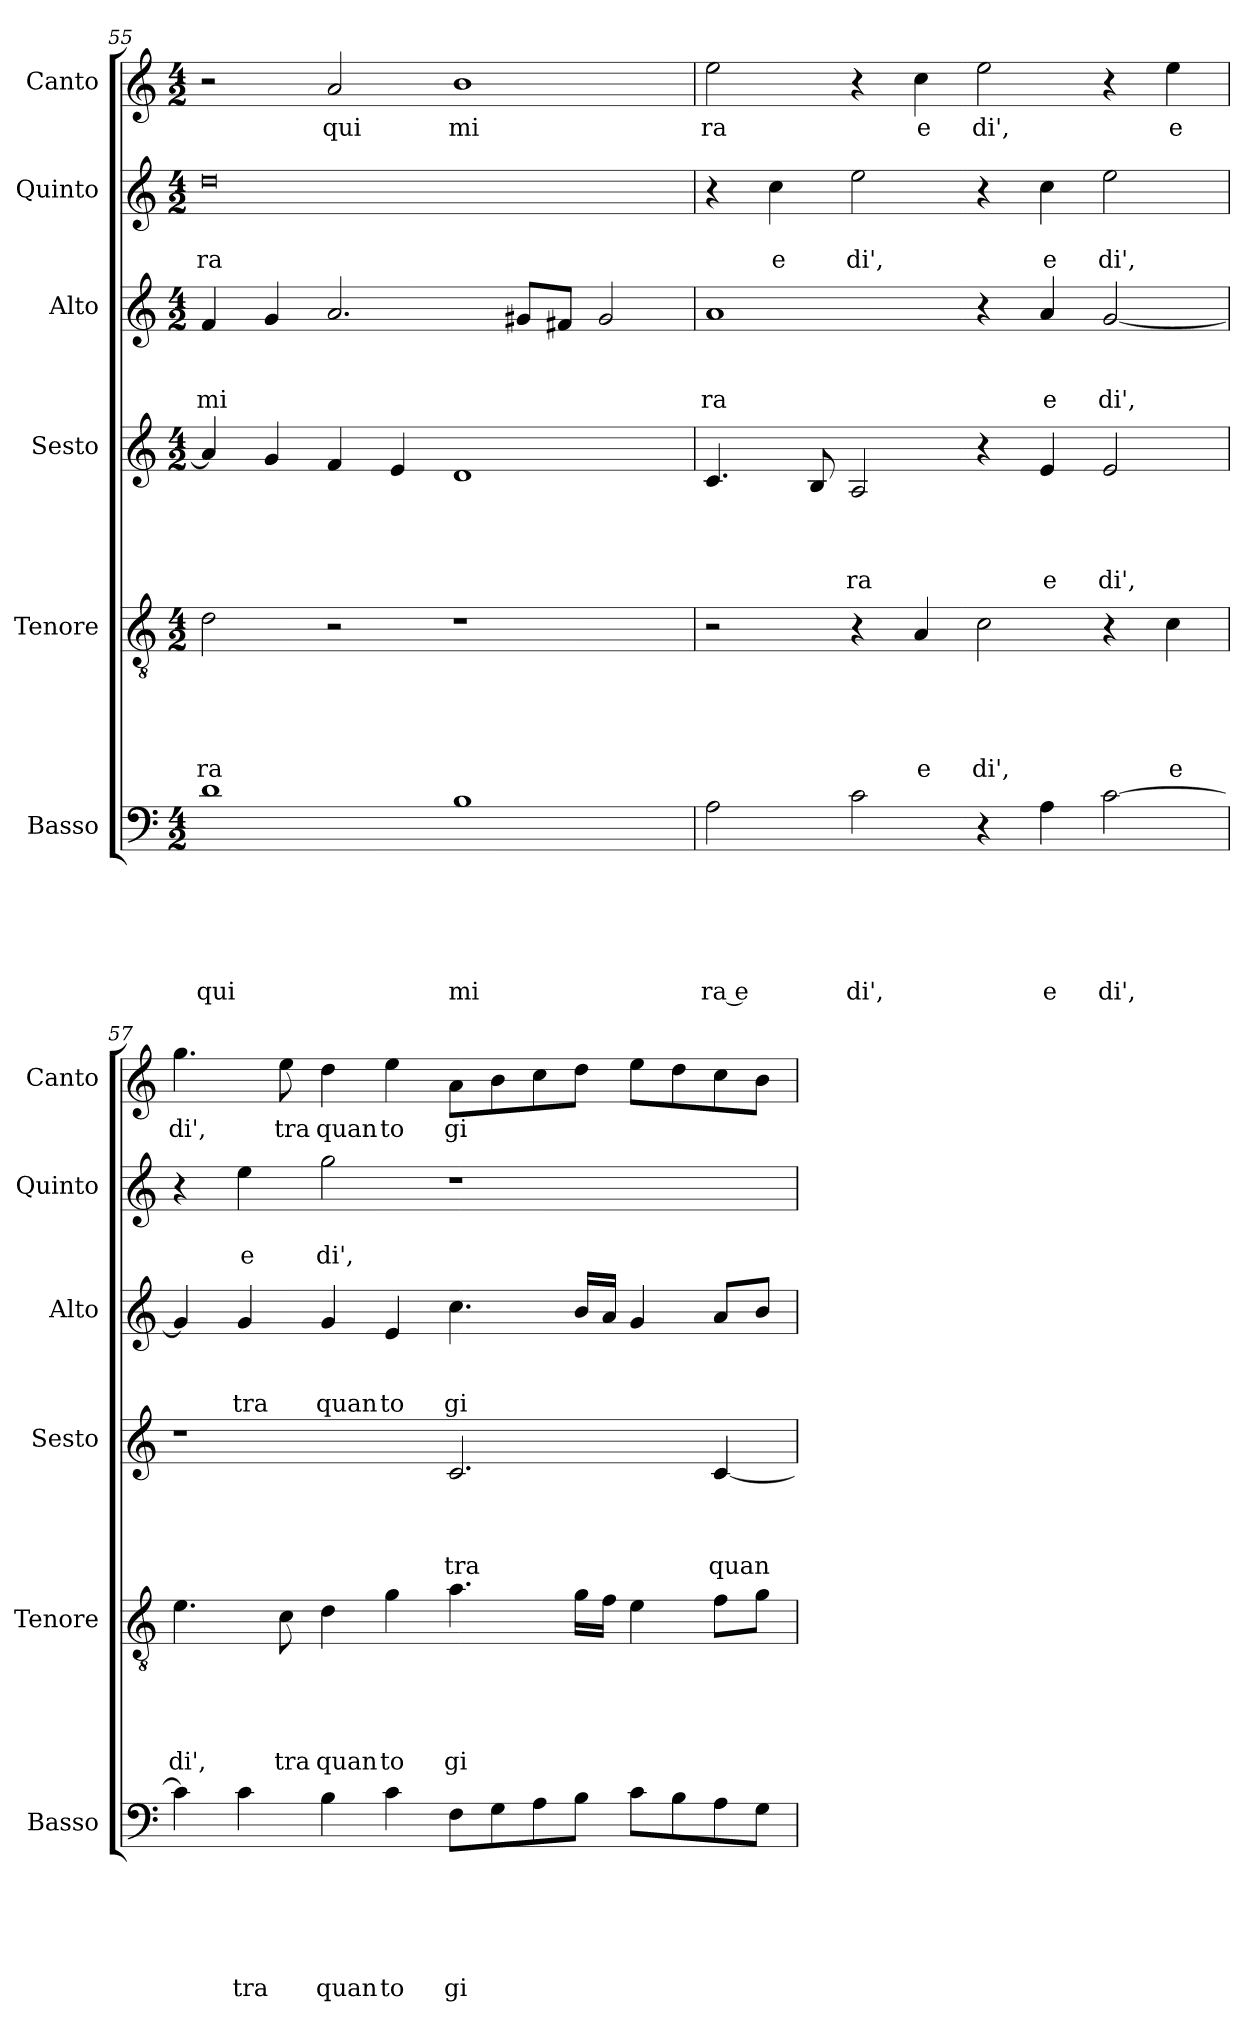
**kern	**text	**text	**text	**text	**text	**text	**kern	**text	**text	**text	**text	**text	**kern	**text	**text	**text	**text	**kern	**text	**text	**text	**kern	**text	**text	**kern	**text
*part6	*part6	*part6	*part6	*part6	*part6	*part6	*part5	*part5	*part5	*part5	*part5	*part5	*part4	*part4	*part4	*part4	*part4	*part3	*part3	*part3	*part3	*part2	*part2	*part2	*part1	*part1
*staff6	*staff6	*staff6	*staff6	*staff6	*staff6	*staff6	*staff5	*staff5	*staff5	*staff5	*staff5	*staff5	*staff4	*staff4	*staff4	*staff4	*staff4	*staff3	*staff3	*staff3	*staff3	*staff2	*staff2	*staff2	*staff1	*staff1
*I"Basso	*	*	*	*	*	*	*I"Tenore	*	*	*	*	*	*I"Sesto	*	*	*	*	*I"Alto	*	*	*	*I"Quinto	*	*	*I"Canto	*
*I'Basso	*	*	*	*	*	*	*I'Tenore	*	*	*	*	*	*I'Sesto	*	*	*	*	*I'Alto	*	*	*	*I'Quinto	*	*	*I'Canto	*
*clefF4	*	*	*	*	*	*	*clefGv2	*	*	*	*	*	*clefG2	*	*	*	*	*clefG2	*	*	*	*clefG2	*	*	*clefG2	*
*k[]	*	*	*	*	*	*	*k[]	*	*	*	*	*	*k[]	*	*	*	*	*k[]	*	*	*	*k[]	*	*	*k[]	*
*C:	*	*	*	*	*	*	*C:	*	*	*	*	*	*C:	*	*	*	*	*C:	*	*	*	*C:	*	*	*C:	*
*M4/2	*	*	*	*	*	*	*M4/2	*	*	*	*	*	*M4/2	*	*	*	*	*M4/2	*	*	*	*M4/2	*	*	*M4/2	*
=55	=55	=55	=55	=55	=55	=55	=55	=55	=55	=55	=55	=55	=55	=55	=55	=55	=55	=55	=55	=55	=55	=55	=55	=55	=55	=55
!	!	!	!	!	!	!LO:LY:b	!	!	!	!	!	!LO:LY:b	!	!	!	!	!	!	!	!	!LO:LY:b	!	!	!LO:LY:b	!	!
1d	.	.	.	.	.	qui	2d\	.	.	.	.	ra	4a/]	.	.	.	.	4f/	.	.	mi	0dd	.	-ra	2r	.
.	.	.	.	.	.	.	.	.	.	.	.	.	4g/	.	.	.	.	4g/	.	.	.	.	.	.	.	.
!	!	!	!	!	!	!	!	!	!	!	!	!	!	!	!	!	!	!	!	!	!	!	!	!	!	!LO:LY:b
.	.	.	.	.	.	.	2r	.	.	.	.	.	4f/	.	.	.	.	2.a/	.	.	.	.	.	.	2a/	qui
.	.	.	.	.	.	.	.	.	.	.	.	.	4e/	.	.	.	.	.	.	.	.	.	.	.	.	.
!	!	!	!	!	!	!LO:LY:b	!	!	!	!	!	!	!	!	!	!	!	!	!	!	!	!	!	!	!	!LO:LY:b
1B	.	.	.	.	.	mi	1r	.	.	.	.	.	1d	.	.	.	.	.	.	.	.	.	.	.	1b	mi
.	.	.	.	.	.	.	.	.	.	.	.	.	.	.	.	.	.	8g#X/L	.	.	.	.	.	.	.	.
.	.	.	.	.	.	.	.	.	.	.	.	.	.	.	.	.	.	8f#X/J	.	.	.	.	.	.	.	.
.	.	.	.	.	.	.	.	.	.	.	.	.	.	.	.	.	.	2g#/	.	.	.	.	.	.	.	.
=56	=56	=56	=56	=56	=56	=56	=56	=56	=56	=56	=56	=56	=56	=56	=56	=56	=56	=56	=56	=56	=56	=56	=56	=56	=56	=56
!	!	!	!	!	!	!LO:LY:b:rj	!	!	!	!	!	!	!	!	!	!	!	!	!	!	!LO:LY:b	!	!	!	!	!LO:LY:b
2A\	.	.	.	.	.	ra e	2r	.	.	.	.	.	4.c/	.	.	.	.	1a	.	.	ra	4r	.	.	2ee\	ra
!	!	!	!	!	!	!	!	!	!	!	!	!	!	!	!	!	!	!	!	!	!	!	!	!LO:LY:b	!	!
.	.	.	.	.	.	.	.	.	.	.	.	.	.	.	.	.	.	.	.	.	.	4cc\	.	e	.	.
.	.	.	.	.	.	.	.	.	.	.	.	.	8B/	.	.	.	.	.	.	.	.	.	.	.	.	.
!	!	!	!	!	!	!LO:LY:b	!	!	!	!	!	!	!	!	!	!	!LO:LY:b	!	!	!	!	!	!	!LO:LY:b	!	!
2c\	.	.	.	.	.	di',	4r	.	.	.	.	.	2A/	.	.	.	ra	.	.	.	.	2ee\	.	di',	4r	.
!	!	!	!	!	!	!	!	!	!	!	!	!LO:LY:b	!	!	!	!	!	!	!	!	!	!	!	!	!	!LO:LY:b
.	.	.	.	.	.	.	4A/	.	.	.	.	e	.	.	.	.	.	.	.	.	.	.	.	.	4cc\	e
!	!	!	!	!	!	!	!	!	!	!	!	!LO:LY:b	!	!	!	!	!	!	!	!	!	!	!	!	!	!LO:LY:b
4r	.	.	.	.	.	.	2c\	.	.	.	.	di',	4r	.	.	.	.	4r	.	.	.	4r	.	.	2ee\	di',
!	!	!	!	!	!	!LO:LY:b	!	!	!	!	!	!	!	!	!	!	!LO:LY:b	!	!	!	!LO:LY:b	!	!	!LO:LY:b	!	!
4A\	.	.	.	.	.	e	.	.	.	.	.	.	4e/	.	.	.	e	4a/	.	.	e	4cc\	.	e	.	.
!	!	!	!	!	!	!LO:LY:b	!	!	!	!	!	!	!	!	!	!	!LO:LY:b	!	!	!	!LO:LY:b	!	!	!LO:LY:b	!	!
[>2c\	.	.	.	.	.	di',	4r	.	.	.	.	.	2e/	.	.	.	di',	[<2g/	.	.	di',	2ee\	.	di',	4r	.
!	!	!	!	!	!	!	!	!	!	!	!	!LO:LY:b	!	!	!	!	!	!	!	!	!	!	!	!	!	!LO:LY:b
.	.	.	.	.	.	.	4c\	.	.	.	.	e	.	.	.	.	.	.	.	.	.	.	.	.	4ee\	e
=57	=57	=57	=57	=57	=57	=57	=57	=57	=57	=57	=57	=57	=57	=57	=57	=57	=57	=57	=57	=57	=57	=57	=57	=57	=57	=57
!	!	!	!	!	!	!	!	!	!	!	!	!LO:LY:b	!	!	!	!	!	!	!	!	!	!	!	!	!	!LO:LY:b
4c\]	.	.	.	.	.	.	4.e\	.	.	.	.	di',	1r	.	.	.	.	4g/]	.	.	.	4r	.	.	4.gg\	di',
!	!	!	!	!	!	!LO:LY:b	!	!	!	!	!	!	!	!	!	!	!	!	!	!	!LO:LY:b	!	!	!LO:LY:b	!	!
4c\	.	.	.	.	.	tra	.	.	.	.	.	.	.	.	.	.	.	4g/	.	.	tra	4ee\	.	e	.	.
!	!	!	!	!	!	!	!	!	!	!	!	!LO:LY:b	!	!	!	!	!	!	!	!	!	!	!	!	!	!LO:LY:b
.	.	.	.	.	.	.	8c\	.	.	.	.	tra	.	.	.	.	.	.	.	.	.	.	.	.	8ee\	tra
!	!	!	!	!	!	!LO:LY:b	!	!	!	!	!	!LO:LY:b	!	!	!	!	!	!	!	!	!LO:LY:b	!	!	!LO:LY:b	!	!LO:LY:b
4B\	.	.	.	.	.	quan	4d\	.	.	.	.	quan	.	.	.	.	.	4g/	.	.	quan	2gg\	.	di',	4dd\	quan
!	!	!	!	!	!	!LO:LY:b	!	!	!	!	!	!LO:LY:b	!	!	!	!	!	!	!	!	!LO:LY:b	!	!	!	!	!LO:LY:b
4c\	.	.	.	.	.	to	4g\	.	.	.	.	to	.	.	.	.	.	4e/	.	.	to	.	.	.	4ee\	to
!	!	!	!	!	!	!LO:LY:b	!	!	!	!	!	!LO:LY:b	!	!	!	!	!LO:LY:b	!	!	!	!LO:LY:b	!	!	!	!	!LO:LY:b
8F\L	.	.	.	.	.	gi	4.a\	.	.	.	.	gi	2.c/	.	.	.	tra	4.cc\	.	.	gi	1r	.	.	8a\L	gi
8G\	.	.	.	.	.	.	.	.	.	.	.	.	.	.	.	.	.	.	.	.	.	.	.	.	8b\	.
8A\	.	.	.	.	.	.	.	.	.	.	.	.	.	.	.	.	.	.	.	.	.	.	.	.	8cc\	.
8B\J	.	.	.	.	.	.	16g\LL	.	.	.	.	.	.	.	.	.	.	16b/LL	.	.	.	.	.	.	8dd\J	.
.	.	.	.	.	.	.	16f\JJ	.	.	.	.	.	.	.	.	.	.	16a/JJ	.	.	.	.	.	.	.	.
8c\L	.	.	.	.	.	.	4e\	.	.	.	.	.	.	.	.	.	.	4g/	.	.	.	.	.	.	8ee\L	.
8B\	.	.	.	.	.	.	.	.	.	.	.	.	.	.	.	.	.	.	.	.	.	.	.	.	8dd\	.
!	!	!	!	!	!	!	!	!	!	!	!	!	!	!	!	!	!LO:LY:b	!	!	!	!	!	!	!	!	!
8A\	.	.	.	.	.	.	8f\L	.	.	.	.	.	[>4c/	.	.	.	quan	8a/L	.	.	.	.	.	.	8cc\	.
8G\J	.	.	.	.	.	.	8g\J	.	.	.	.	.	.	.	.	.	.	8b/J	.	.	.	.	.	.	8b\J	.
=	=	=	=	=	=	=	=	=	=	=	=	=	=	=	=	=	=	=	=	=	=	=	=	=	=	=
*-	*-	*-	*-	*-	*-	*-	*-	*-	*-	*-	*-	*-	*-	*-	*-	*-	*-	*-	*-	*-	*-	*-	*-	*-	*-	*-
